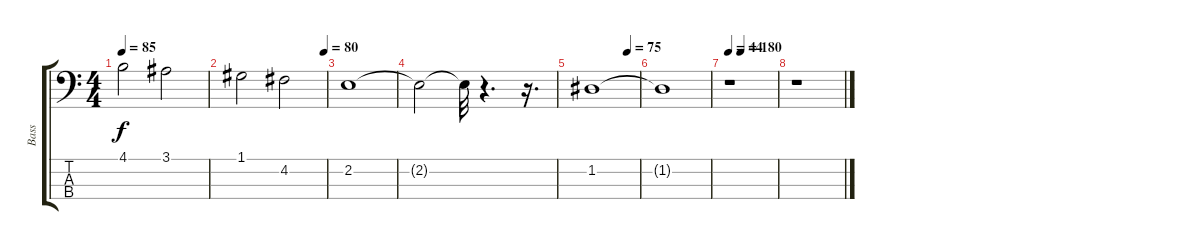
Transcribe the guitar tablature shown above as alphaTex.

\track ("Bass" "Bass") {instrument acousticbass}
\staff {score tabs}
\tuning (G2 D2 A1 E1) {hide}
\ts (4 4)
\tempo 85
\clef f4
\ks c
4.1.2{dy f} 3.1.2 |
\tempo (80 0.9791666666666666)
1.1.2 4.2.2 |
2.2.1 |
2.2{t}.2 2.2{t}.32 r.4{d} r.16{d} |
\tempo (75 0.7604166666666666)
1.2.1 |
1.2{t}.1 |
\tempo 44
\tempo (180 0.25)
r.1 |
r.1
